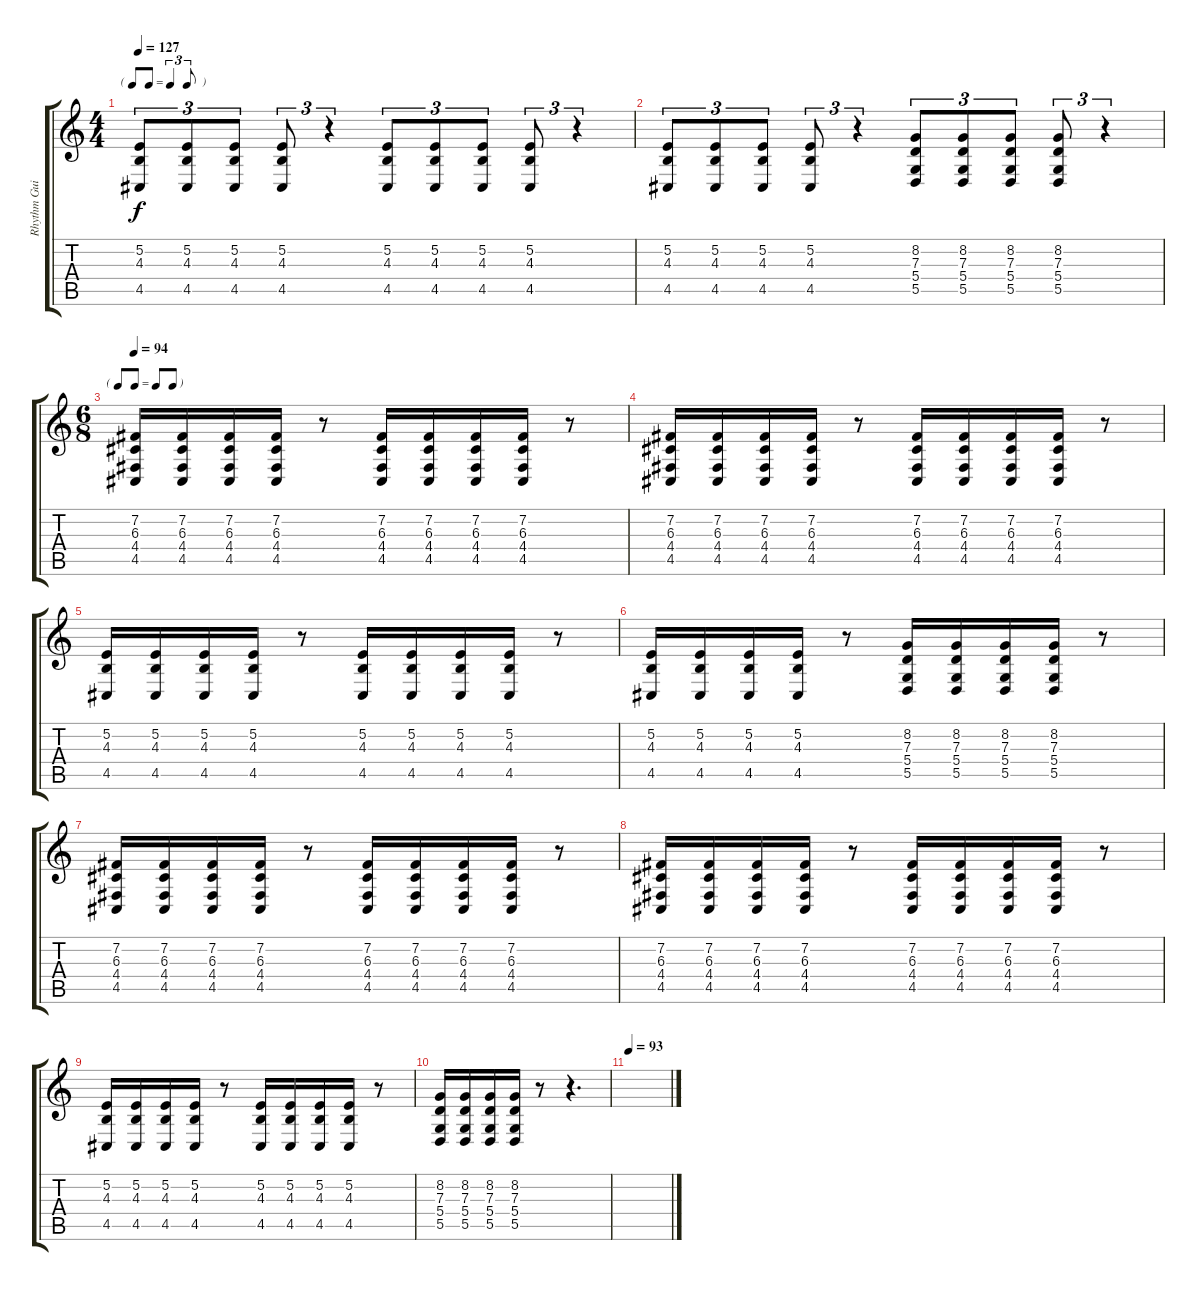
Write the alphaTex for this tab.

\track ("Rhythm Guitar 1 [Mikael Akerfeldt + Pete" "Rhythm Gui") {instrument voiceoohs}
\staff {score tabs}
\tuning (E4 B3 G3 D3 A2 E2) {hide}
\ts (4 4)
\tf triplet8th
\tempo 127
\clef g2
\ks c
(5.2 4.3 4.5).8{tu (3 2) dy f} (5.2 4.3 4.5).8{tu (3 2)} (5.2 4.3 4.5).8{tu (3 2)} (5.2 4.3 4.5).8{tu (3 2)} r.4{tu (3 2)} (5.2 4.3 4.5).8{tu (3 2)} (5.2 4.3 4.5).8{tu (3 2)} (5.2 4.3 4.5).8{tu (3 2)} (5.2 4.3 4.5).8{tu (3 2)} r.4{tu (3 2)} |
(5.2 4.3 4.5).8{tu (3 2)} (5.2 4.3 4.5).8{tu (3 2)} (5.2 4.3 4.5).8{tu (3 2)} (5.2 4.3 4.5).8{tu (3 2)} r.4{tu (3 2)} (8.2 7.3 5.4 5.5).8{tu (3 2)} (8.2 7.3 5.4 5.5).8{tu (3 2)} (8.2 7.3 5.4 5.5).8{tu (3 2)} (8.2 7.3 5.4 5.5).8{tu (3 2)} r.4{tu (3 2)} |
\ts (6 8)
\tf none
\tempo 94
(7.2 6.3 4.4 4.5).16 (7.2 6.3 4.4 4.5).16 (7.2 6.3 4.4 4.5).16 (7.2 6.3 4.4 4.5).16 r.8 (7.2 6.3 4.4 4.5).16 (7.2 6.3 4.4 4.5).16 (7.2 6.3 4.4 4.5).16 (7.2 6.3 4.4 4.5).16 r.8 |
(7.2 6.3 4.4 4.5).16 (7.2 6.3 4.4 4.5).16 (7.2 6.3 4.4 4.5).16 (7.2 6.3 4.4 4.5).16 r.8 (7.2 6.3 4.4 4.5).16 (7.2 6.3 4.4 4.5).16 (7.2 6.3 4.4 4.5).16 (7.2 6.3 4.4 4.5).16 r.8 |
(5.2 4.3 4.5).16 (5.2 4.3 4.5).16 (5.2 4.3 4.5).16 (5.2 4.3 4.5).16 r.8 (5.2 4.3 4.5).16 (5.2 4.3 4.5).16 (5.2 4.3 4.5).16 (5.2 4.3 4.5).16 r.8 |
(5.2 4.3 4.5).16 (5.2 4.3 4.5).16 (5.2 4.3 4.5).16 (5.2 4.3 4.5).16 r.8 (8.2 7.3 5.4 5.5).16 (8.2 7.3 5.4 5.5).16 (8.2 7.3 5.4 5.5).16 (8.2 7.3 5.4 5.5).16 r.8 |
(7.2 6.3 4.4 4.5).16 (7.2 6.3 4.4 4.5).16 (7.2 6.3 4.4 4.5).16 (7.2 6.3 4.4 4.5).16 r.8 (7.2 6.3 4.4 4.5).16 (7.2 6.3 4.4 4.5).16 (7.2 6.3 4.4 4.5).16 (7.2 6.3 4.4 4.5).16 r.8 |
(7.2 6.3 4.4 4.5).16 (7.2 6.3 4.4 4.5).16 (7.2 6.3 4.4 4.5).16 (7.2 6.3 4.4 4.5).16 r.8 (7.2 6.3 4.4 4.5).16 (7.2 6.3 4.4 4.5).16 (7.2 6.3 4.4 4.5).16 (7.2 6.3 4.4 4.5).16 r.8 |
(5.2 4.3 4.5).16 (5.2 4.3 4.5).16 (5.2 4.3 4.5).16 (5.2 4.3 4.5).16 r.8 (5.2 4.3 4.5).16 (5.2 4.3 4.5).16 (5.2 4.3 4.5).16 (5.2 4.3 4.5).16 r.8 |
(8.2 7.3 5.4 5.5).16 (8.2 7.3 5.4 5.5).16 (8.2 7.3 5.4 5.5).16 (8.2 7.3 5.4 5.5).16 r.8 r.4{d} |
\tempo 93
